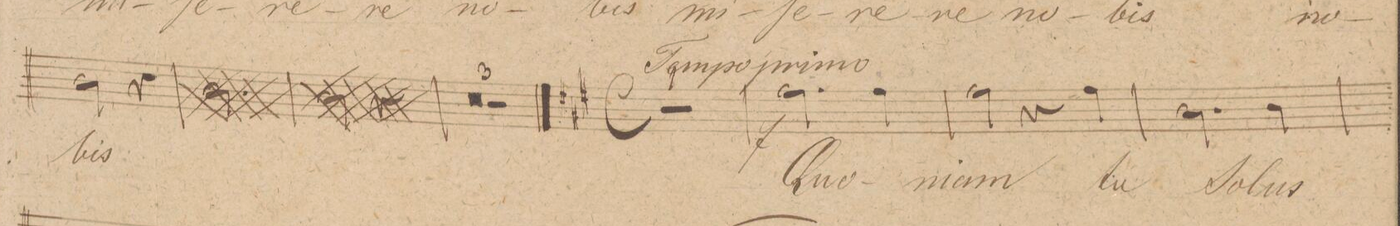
**kern	**text	**dynam
*I"Basso.	*	*
*clefF4	*	*
*k[b-]	*	*
*met(c|)	*	*
*M3/4	*	*
2D\	-bis	.
4r	.	.
=149	=149	=149
1.r	.	.
=150	=150	=150
=151	=151	=151
2.r	.	.
=152||	=152||	=152||
*k[f#c#g#]	*	*
*A:	*	*
*M4/4	*	*
*met(c)	*	*
1r	.	.
=153	=153	=153
2.A\	Quo-	f
4A\	-ni-	.
=154	=154	=154
2A\	-am	.
4r	.	.
4A\	tu	.
=155	=155	=155
2.D\	So-	.
4D\	-lus	.
=156	=156	=156
*-	*-	*-
